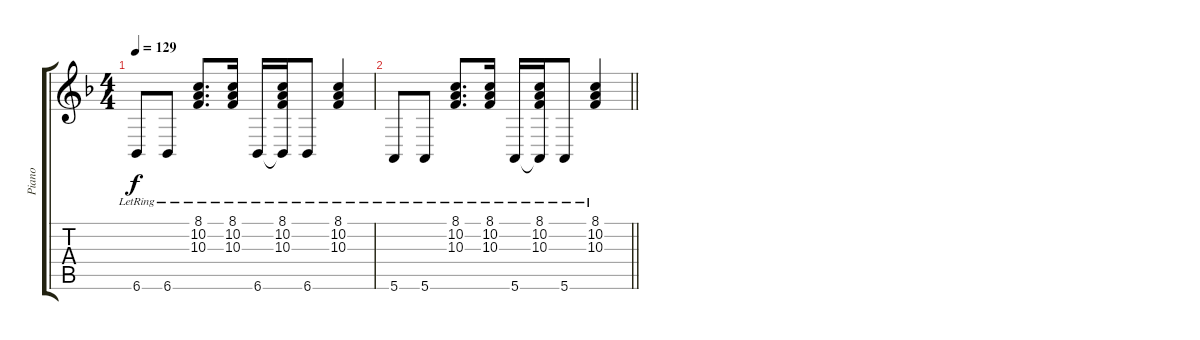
\track ("Piano" "Piano") {instrument brightacousticpiano}
\staff {score tabs}
\tuning (E4 B3 G3 D3 A2 E2) {hide}
\ts (4 4)
\tempo 129
\clef g2
\ks f
6.6{lr}.8{dy f} 6.6{lr}.8 (8.1{lr} 10.2{lr} 10.3{lr}).8{d} (8.1{lr} 10.2{lr} 10.3{lr}).16 6.6{lr}.16 (8.1{lr} 10.2{lr} 10.3{lr} 6.6{t}).16 6.6{lr}.8 (8.1{lr} 10.2{lr} 10.3{lr}).4 |
\barLineRight lightlight
5.6{lr}.8 5.6{lr}.8 (8.1{lr} 10.2{lr} 10.3{lr}).8{d} (8.1{lr} 10.2{lr} 10.3{lr}).16 5.6{lr}.16 (8.1{lr} 10.2{lr} 10.3{lr} 5.6{t}).16 5.6{lr}.8 (8.1{lr} 10.2{lr} 10.3{lr}).4
